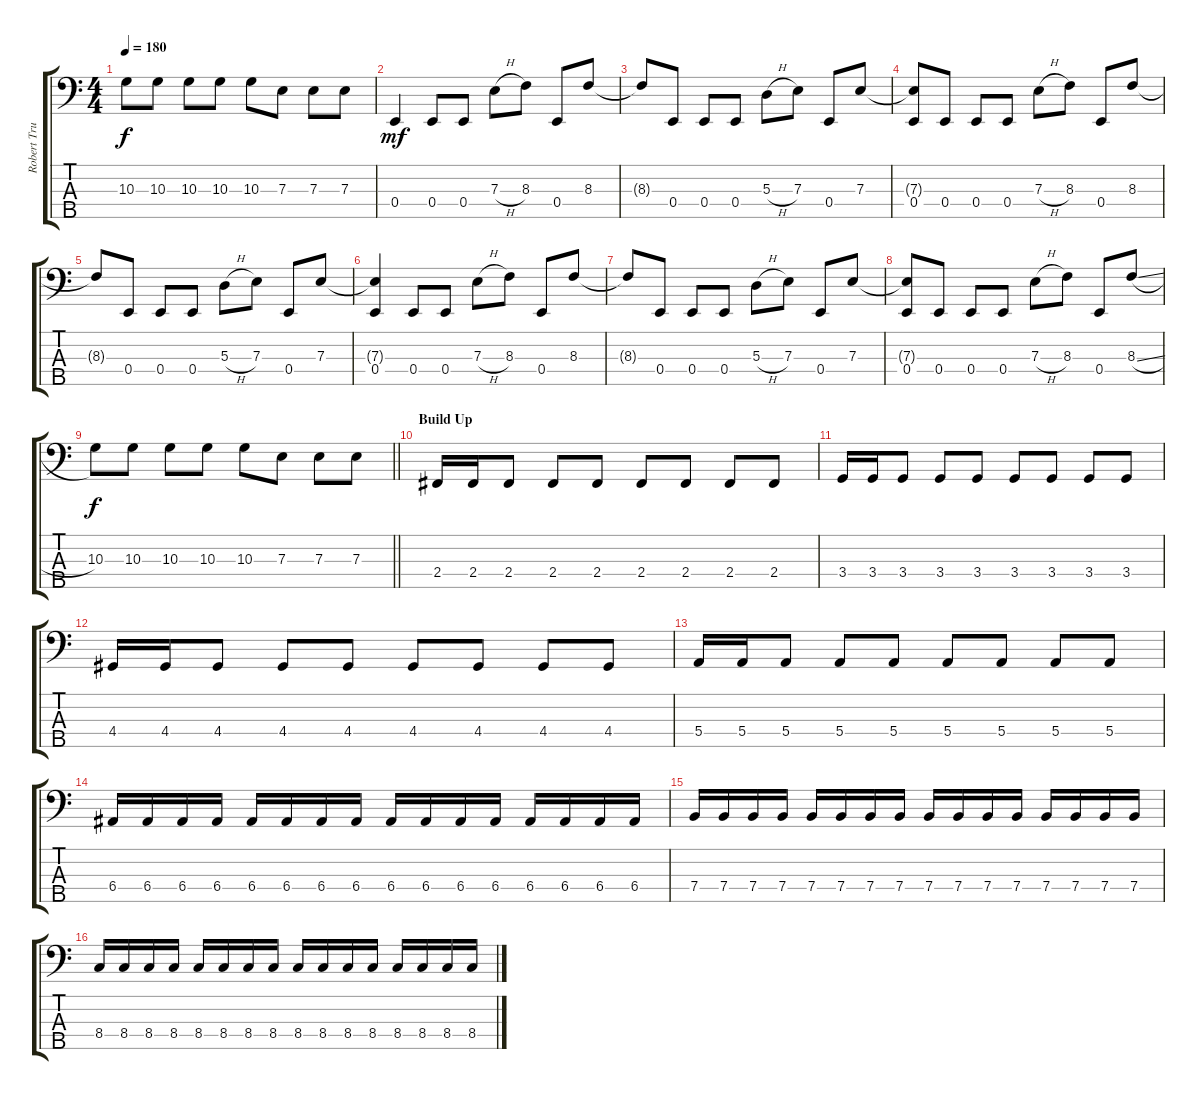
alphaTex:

\track ("Robert Trujillo" "Robert Tru") {instrument electricbassfinger}
\staff {score tabs}
\tuning (G2 D2 A1 E1 B0) {hide}
\ts (4 4)
\tempo 180
\clef f4
\ks c
10.3.8{dy f} 10.3.8 10.3.8 10.3.8 10.3.8 7.3.8 7.3.8 7.3.8 |
0.4.4{dy mf} 0.4.8 0.4.8 7.3{h}.8 8.3.8 0.4.8 8.3.8 |
8.3{t}.8 0.4.8 0.4.8 0.4.8 5.3{h}.8 7.3.8 0.4.8 7.3.8 |
(7.3{t} 0.4).8 0.4.8 0.4.8 0.4.8 7.3{h}.8 8.3.8 0.4.8 8.3.8 |
8.3{t}.8 0.4.8 0.4.8 0.4.8 5.3{h}.8 7.3.8 0.4.8 7.3.8 |
(7.3{t} 0.4).4 0.4.8 0.4.8 7.3{h}.8 8.3.8 0.4.8 8.3.8 |
8.3{t}.8 0.4.8 0.4.8 0.4.8 5.3{h}.8 7.3.8 0.4.8 7.3.8 |
(7.3{t} 0.4).8 0.4.8 0.4.8 0.4.8 7.3{h}.8 8.3.8 0.4.8 8.3{sl}.8 |
\barLineRight lightlight
10.3.8{dy f} 10.3.8 10.3.8 10.3.8 10.3.8 7.3.8 7.3.8 7.3.8 |
\section ("" "Build Up")
2.4.16 2.4.16 2.4.8 2.4.8 2.4.8 2.4.8 2.4.8 2.4.8 2.4.8 |
3.4.16 3.4.16 3.4.8 3.4.8 3.4.8 3.4.8 3.4.8 3.4.8 3.4.8 |
4.4.16 4.4.16 4.4.8 4.4.8 4.4.8 4.4.8 4.4.8 4.4.8 4.4.8 |
5.4.16 5.4.16 5.4.8 5.4.8 5.4.8 5.4.8 5.4.8 5.4.8 5.4.8 |
6.4.16 6.4.16 6.4.16 6.4.16 6.4.16 6.4.16 6.4.16 6.4.16 6.4.16 6.4.16 6.4.16 6.4.16 6.4.16 6.4.16 6.4.16 6.4.16 |
7.4.16 7.4.16 7.4.16 7.4.16 7.4.16 7.4.16 7.4.16 7.4.16 7.4.16 7.4.16 7.4.16 7.4.16 7.4.16 7.4.16 7.4.16 7.4.16 |
8.4.16 8.4.16 8.4.16 8.4.16 8.4.16 8.4.16 8.4.16 8.4.16 8.4.16 8.4.16 8.4.16 8.4.16 8.4.16 8.4.16 8.4.16 8.4.16
